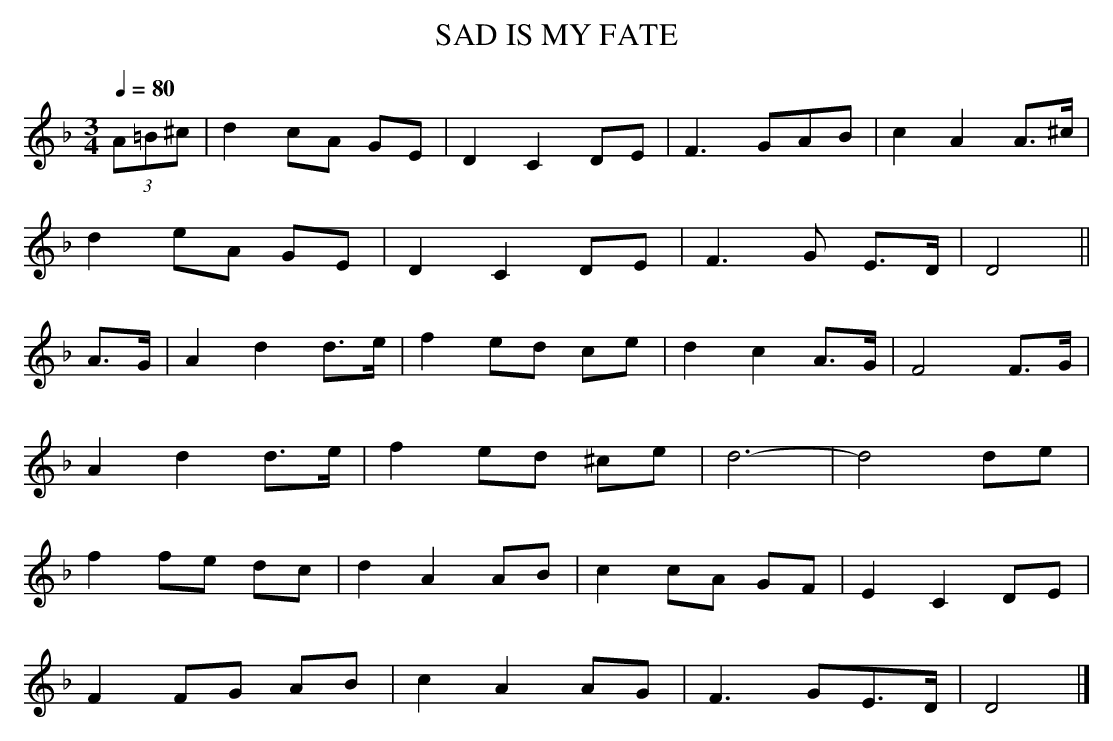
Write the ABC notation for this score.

X:1
T:SAD IS MY FATE
M:3/4
Q:1/4=80
L:1/8
K:Dm
(3A=B^c|d2 cA GE|D2 C2 DE|F3 GAB|c2 A2 A>^c|
d2 eA GE|D2 C2 DE|F3G E>D|D4||
A>G|A2 d2 d>e|f2 ed ce|d2 c2 A>G|F4 F>G|
A2 d2 d>e|f2 ed ^ce|d6-|d4 de|
f2 fe dc|d2 A2 AB|c2 cA GF|E2 C2 DE|
F2 FG AB|c2 A2 AG|F3 GE>D|D4|]
